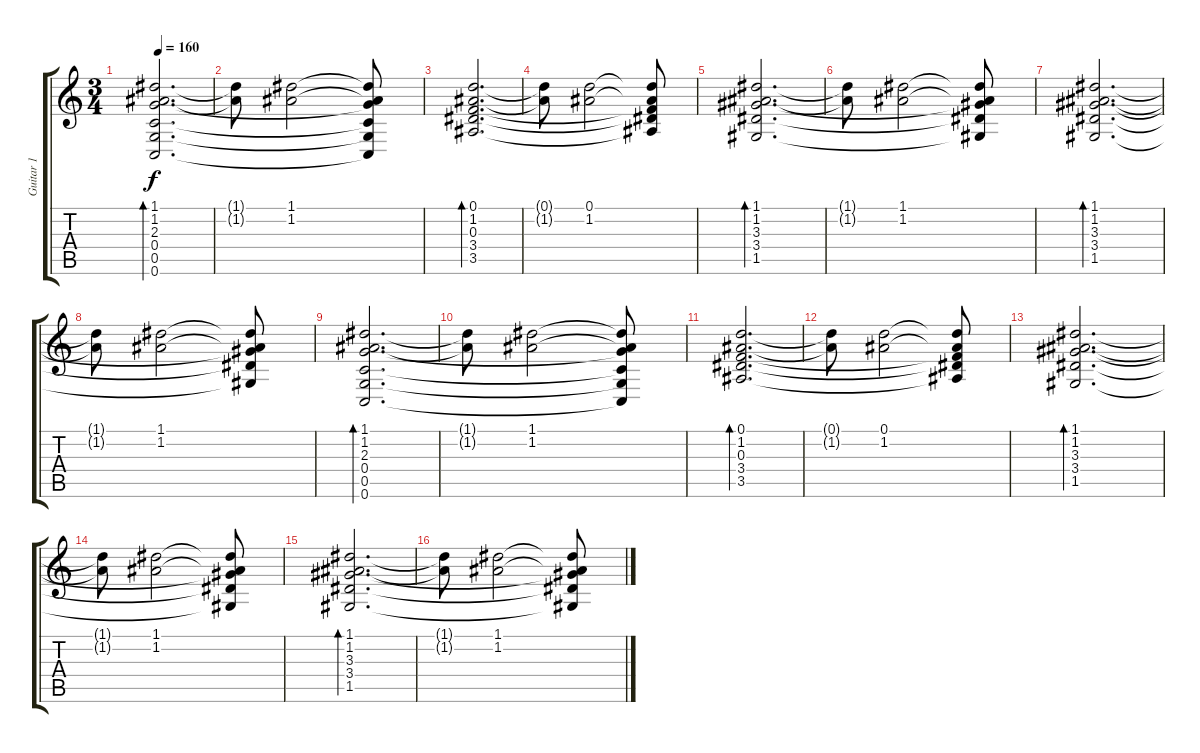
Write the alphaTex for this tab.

\track ("Guitar 1" "Guitar 1") {instrument electricguitarclean}
\staff {score tabs}
\tuning (D4 A3 F3 C3 G2 C2) {hide}
\ts (3 4)
\tempo 160
\clef g2
\ks c
(1.1 1.2 2.3 0.4 0.5 0.6).2{d bd 480 dy f} |
(1.1{t} 1.2{t}).8 (1.1 1.2).2 (1.1{t} 1.2{t} 2.3{t} 0.4{t} 0.5{t} 0.6{t}).8 |
(0.1 1.2 0.3 3.4 3.5).2{d bd 480} |
(0.1{t} 1.2{t}).8 (0.1 1.2).2 (0.1{t} 1.2{t} 0.3{t} 3.4{t} 3.5{t}).8 |
(1.1 1.2 3.3 3.4 1.5).2{d bd 480} |
(1.1{t} 1.2{t}).8 (1.1 1.2).2 (1.1{t} 1.2{t} 3.3{t} 3.4{t} 1.5{t}).8 |
(1.1 1.2 3.3 3.4 1.5).2{d bd 480} |
(1.1{t} 1.2{t}).8 (1.1 1.2).2 (1.1{t} 1.2{t} 3.3{t} 3.4{t} 1.5{t}).8 |
(1.1 1.2 2.3 0.4 0.5 0.6).2{d bd 480} |
(1.1{t} 1.2{t}).8 (1.1 1.2).2 (1.1{t} 1.2{t} 2.3{t} 0.4{t} 0.5{t} 0.6{t}).8 |
(0.1 1.2 0.3 3.4 3.5).2{d bd 480} |
(0.1{t} 1.2{t}).8 (0.1 1.2).2 (0.1{t} 1.2{t} 0.3{t} 3.4{t} 3.5{t}).8 |
(1.1 1.2 3.3 3.4 1.5).2{d bd 480} |
(1.1{t} 1.2{t}).8 (1.1 1.2).2 (1.1{t} 1.2{t} 3.3{t} 3.4{t} 1.5{t}).8 |
(1.1 1.2 3.3 3.4 1.5).2{d bd 480} |
(1.1{t} 1.2{t}).8 (1.1 1.2).2 (1.1{t} 1.2{t} 3.3{t} 3.4{t} 1.5{t}).8
